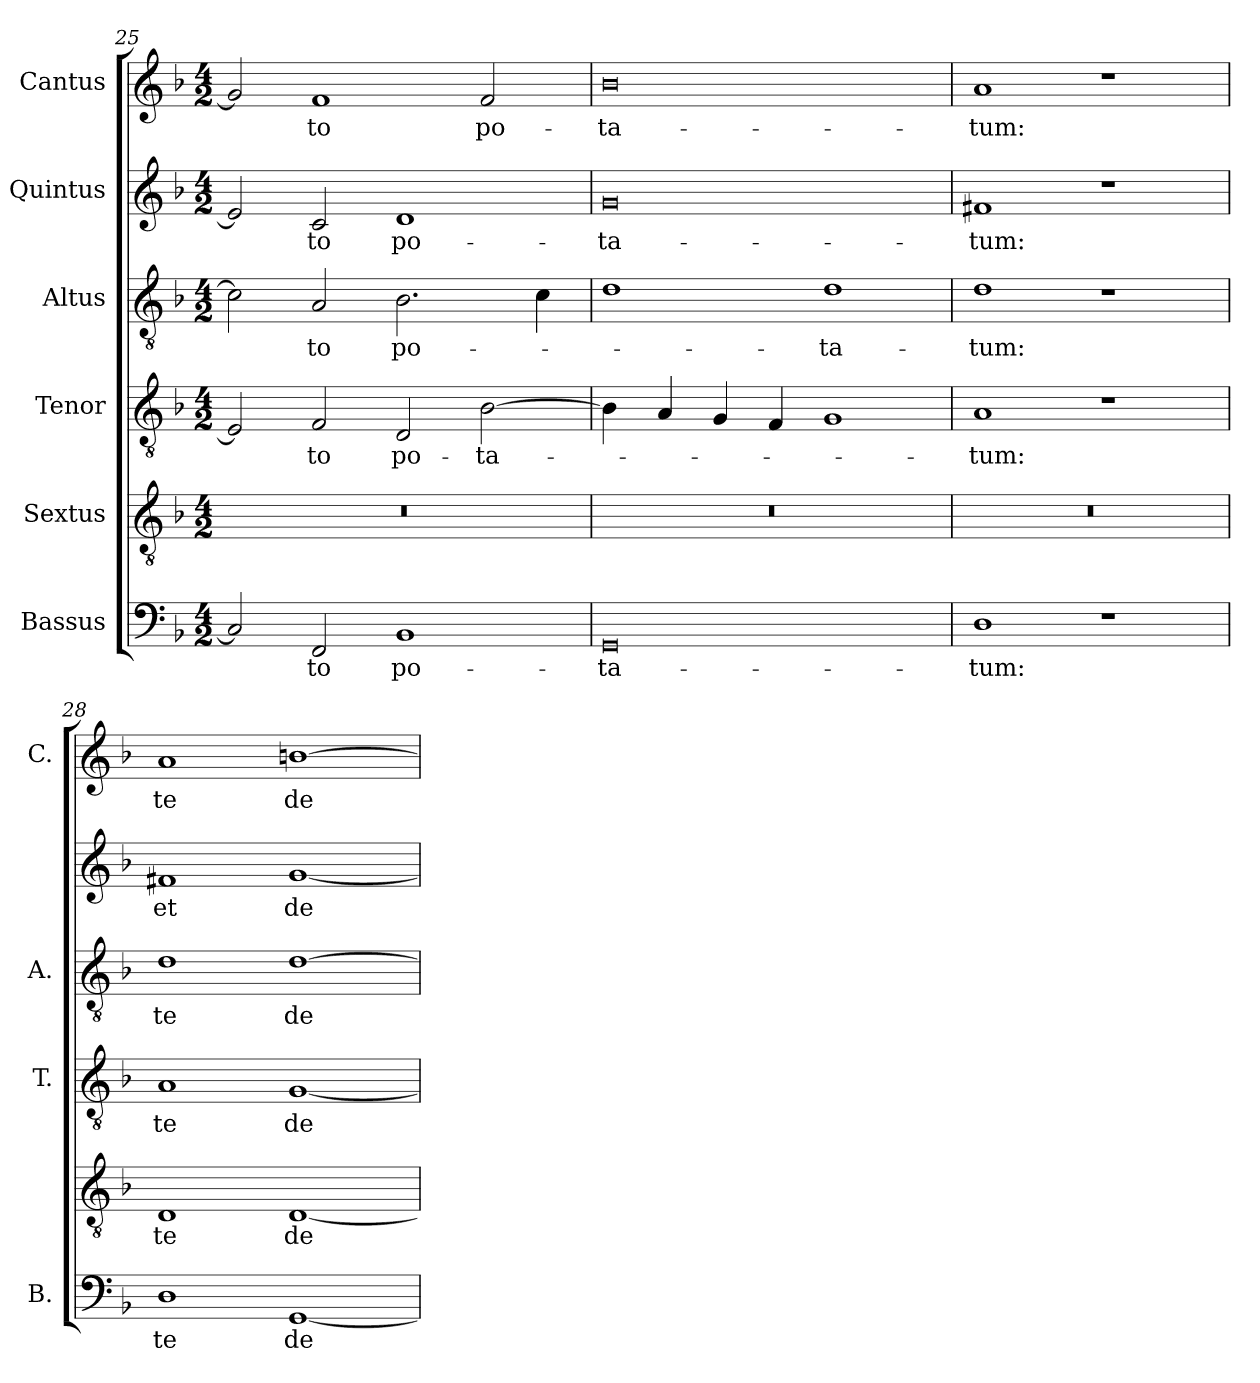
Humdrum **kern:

**kern	**text	**kern	**text	**kern	**text	**kern	**text	**kern	**text	**kern	**text
*part6	*part6	*part5	*part5	*part4	*part4	*part3	*part3	*part2	*part2	*part1	*part1
*staff6	*staff6	*staff5	*staff5	*staff4	*staff4	*staff3	*staff3	*staff2	*staff2	*staff1	*staff1
*I"Bassus	*	*I"Sextus	*	*I"Tenor	*	*I"Altus	*	*I"Quintus	*	*I"Cantus	*
*I'B.	*	*	*	*I'T.	*	*I'A.	*	*	*	*I'C.	*
*clefF4	*	*clefGv2	*	*clefGv2	*	*clefGv2	*	*clefG2	*	*clefG2	*
*	*	*ITrd7c12	*	*ITrd7c12	*	*ITrd7c12	*	*	*	*	*
*k[b-]	*	*k[b-]	*	*k[b-]	*	*k[b-]	*	*k[b-]	*	*k[b-]	*
*F:	*	*F:	*	*F:	*	*F:	*	*F:	*	*F:	*
*M4/2	*	*M4/2	*	*M4/2	*	*M4/2	*	*M4/2	*	*M4/2	*
=25	=25	=25	=25	=25	=25	=25	=25	=25	=25	=25	=25
!	!	!LO:N:vis=1	!	!	!	!	!	!	!	!	!
2Ci/]	.	0r	.	2EEi/]	.	2Ci\]	.	2ei/]	.	2gi/]	.
!	!LO:LY:b:color=#000000	!	!	!	!	!	!	!	!	!	!
!	!	!	!	!	!LO:LY:b:color=#000000	!	!	!	!	!	!
!	!	!	!	!	!	!	!LO:LY:b:color=#000000	!	!	!	!
!	!	!	!	!	!	!	!	!	!LO:LY:b:color=#000000	!	!
!	!	!	!	!	!	!	!	!	!	!	!LO:LY:b:color=#000000
2FFi/	-to	.	.	2FFi/	-to	2AAi/	-to	2ci/	-to	1fi	-to
!	!LO:LY:b:color=#000000	!	!	!	!	!	!	!	!	!	!
!	!	!	!	!	!LO:LY:b:color=#000000	!	!	!	!	!	!
!	!	!	!	!	!	!	!LO:LY:b:color=#000000	!	!	!	!
!	!	!	!	!	!	!	!	!	!LO:LY:b:color=#000000	!	!
1BB-i	po-	.	.	2DDi/	po-	2.BB-i\	po-	1di	po-	.	.
!	!	!	!	!	!LO:LY:b:color=#000000	!	!	!	!	!	!
!	!	!	!	!	!	!	!	!	!	!	!LO:LY:b:color=#000000
.	.	.	.	[2BB-i\	-ta-	.	.	.	.	2fi/	po-
.	.	.	.	.	.	4Ci\	.	.	.	.	.
=26	=26	=26	=26	=26	=26	=26	=26	=26	=26	=26	=26
!	!LO:LY:b:color=#000000	!LO:N:vis=1	!	!	!	!	!	!	!	!	!
!	!	!	!	!	!	!	!	!	!LO:LY:b:color=#000000	!	!
!	!	!	!	!	!	!	!	!	!	!	!LO:LY:b:color=#000000
0GGi	-ta-	0r	.	4BB-i\]	.	1Di	.	0gi	-ta-	0b-i	-ta-
.	.	.	.	4AAi/	.	.	.	.	.	.	.
.	.	.	.	4GGi/	.	.	.	.	.	.	.
.	.	.	.	4FFi/	.	.	.	.	.	.	.
!	!	!	!	!	!	!	!LO:LY:b:color=#000000	!	!	!	!
.	.	.	.	1GGi	.	1Di	-ta-	.	.	.	.
=27	=27	=27	=27	=27	=27	=27	=27	=27	=27	=27	=27
!	!LO:LY:b:color=#000000	!LO:N:vis=1	!	!	!	!	!	!	!	!	!
!	!	!	!	!	!LO:LY:b:color=#000000	!	!	!	!	!	!
!	!	!	!	!	!	!	!LO:LY:b:color=#000000	!	!	!	!
!	!	!	!	!	!	!	!	!	!LO:LY:b:color=#000000	!	!
!	!	!	!	!	!	!	!	!	!	!	!LO:LY:b:color=#000000
1Di	-tum:	0r	.	1AAi	-tum:	1Di	-tum:	1f#Xi	-tum:	1ai	-tum:
1r	.	.	.	1r	.	1r	.	1r	.	1r	.
=28	=28	=28	=28	=28	=28	=28	=28	=28	=28	=28	=28
!	!LO:LY:b:color=#000000	!	!	!	!	!	!	!	!	!	!
!	!	!	!LO:LY:b:color=#000000	!	!	!	!	!	!	!	!
!	!	!	!	!	!LO:LY:b:color=#000000	!	!	!	!	!	!
!	!	!	!	!	!	!	!LO:LY:b:color=#000000	!	!	!	!
!	!	!	!	!	!	!	!	!	!LO:LY:b:color=#000000	!	!
!	!	!	!	!	!	!	!	!	!	!	!LO:LY:b:color=#000000
1Di	te	1DDi	te	1AAi	te	1Di	te	1f#Xi	et	1ai	te
!	!LO:LY:b:color=#000000	!	!	!	!	!	!	!	!	!	!
!	!	!	!LO:LY:b:color=#000000	!	!	!	!	!	!	!	!
!	!	!	!	!	!LO:LY:b:color=#000000	!	!	!	!	!	!
!	!	!	!	!	!	!	!LO:LY:b:color=#000000	!	!	!	!
!	!	!	!	!	!	!	!	!	!LO:LY:b:color=#000000	!	!
!	!	!	!	!	!	!	!	!	!	!	!LO:LY:b:color=#000000
[1GGi	de-	[1DDi	de-	[1GGi	de-	[1Di	de-	[1gi	de-	[1bni	de-
=	=	=	=	=	=	=	=	=	=	=	=
*-	*-	*-	*-	*-	*-	*-	*-	*-	*-	*-	*-
